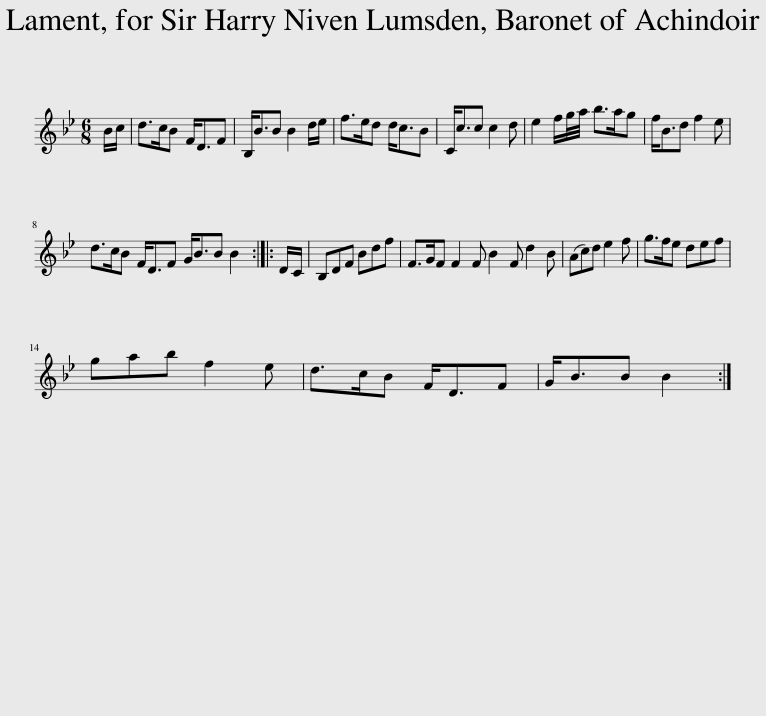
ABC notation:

X:1
L:1/8
M:6/8
I:linebreak $
K:Bb
V:1 treble
V:1
 B/c/ | d>cB F<DF | B,<BB B2 d/e/ | f>ed d<cB | C<cc c2 d | %5
 e2 f/g/4a/4 b>ag | f<Bd f2 e |$ d>cB F<DF G<BB B2 :: D/C/ | B,DF Bdf | %10
 F>GF F2 F B2 F d2 B | (Ac)d e2 f | g>fe def |$ gab f2 e | d>cB F<DF | %15
 G<BB B2 :| %16
